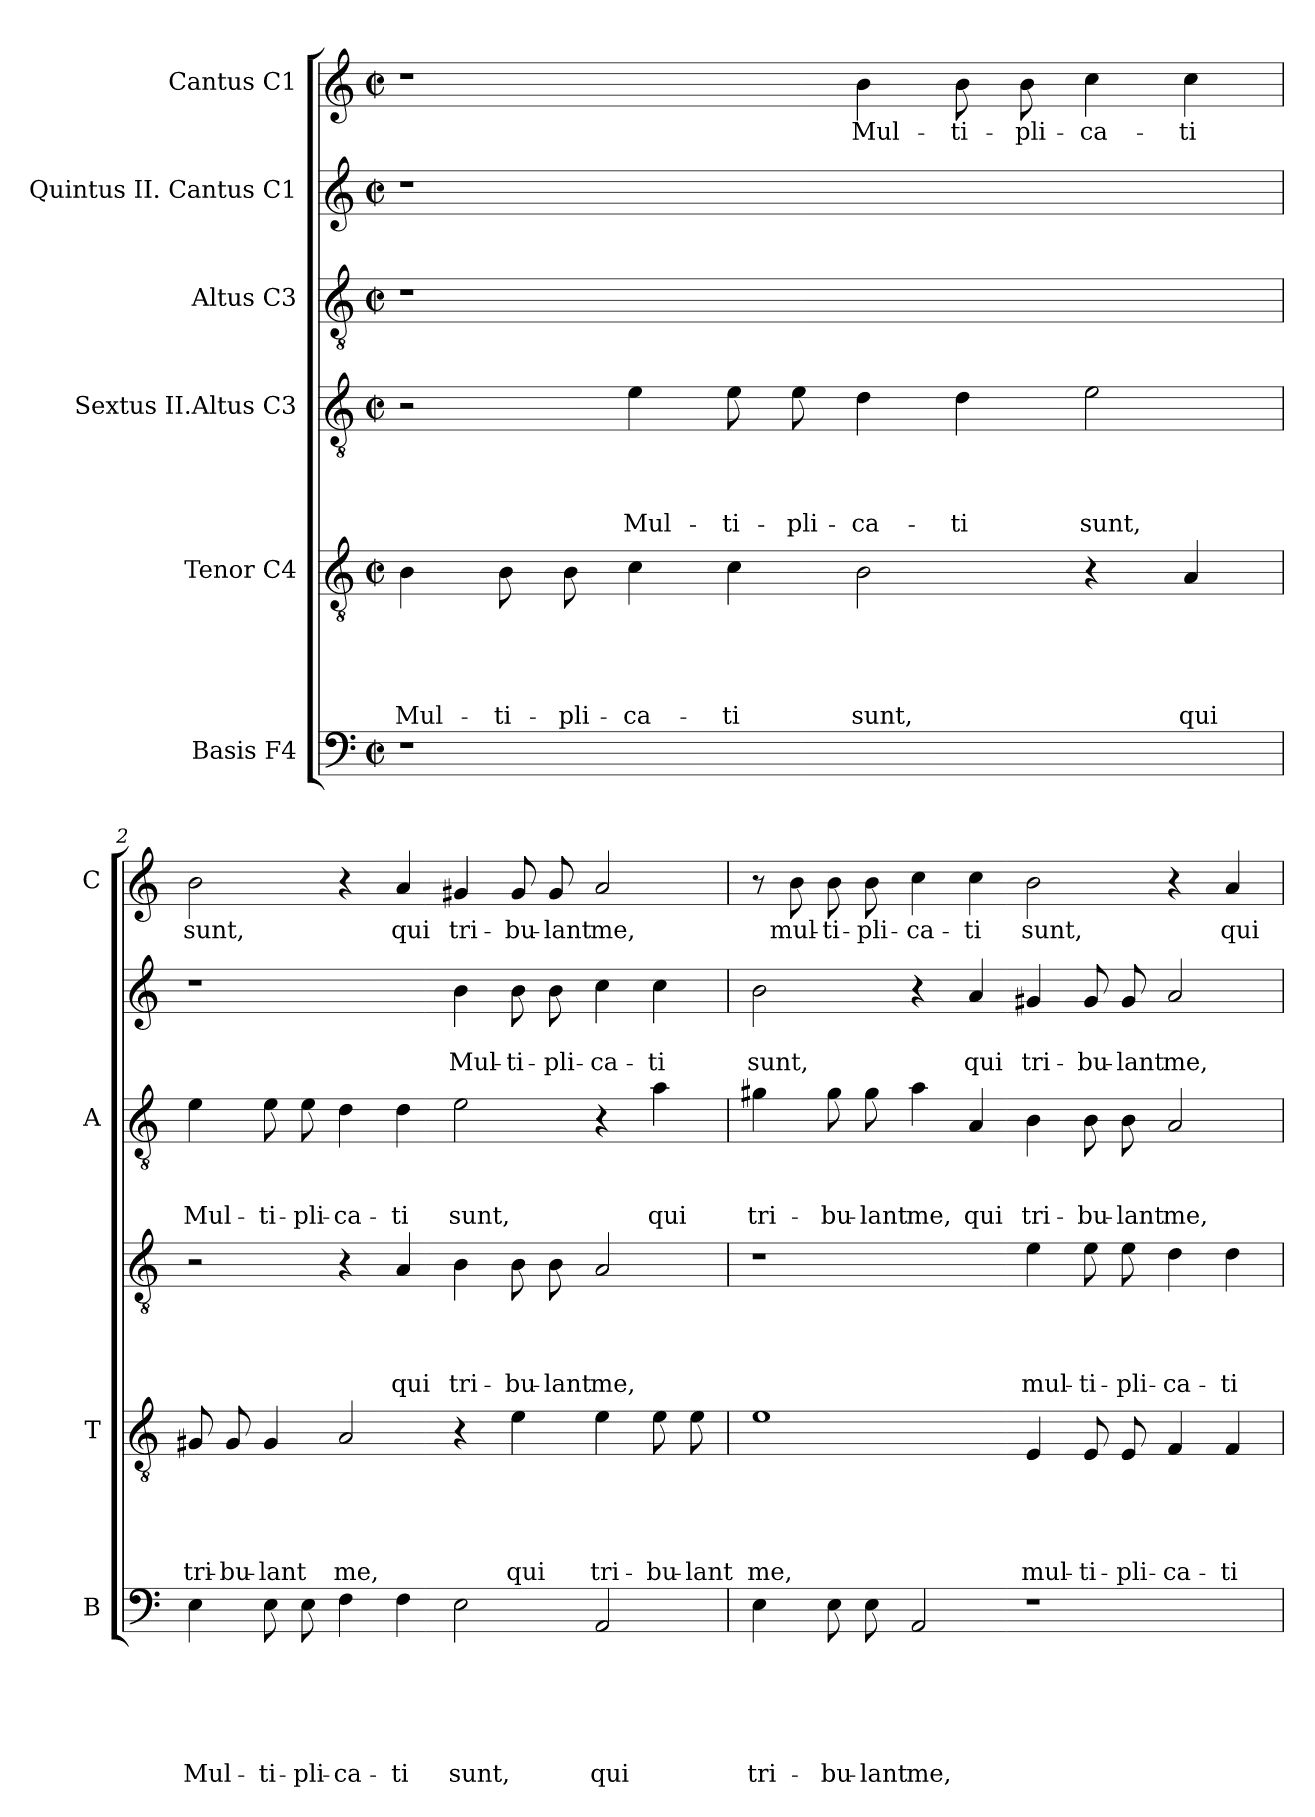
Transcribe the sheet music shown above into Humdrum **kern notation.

**kern	**text	**text	**text	**text	**text	**text	**kern	**text	**text	**text	**text	**text	**kern	**text	**text	**text	**text	**kern	**text	**text	**text	**kern	**text	**text	**kern	**text
*part6	*part6	*part6	*part6	*part6	*part6	*part6	*part5	*part5	*part5	*part5	*part5	*part5	*part4	*part4	*part4	*part4	*part4	*part3	*part3	*part3	*part3	*part2	*part2	*part2	*part1	*part1
*staff6	*staff6	*staff6	*staff6	*staff6	*staff6	*staff6	*staff5	*staff5	*staff5	*staff5	*staff5	*staff5	*staff4	*staff4	*staff4	*staff4	*staff4	*staff3	*staff3	*staff3	*staff3	*staff2	*staff2	*staff2	*staff1	*staff1
*I"Basis F4	*	*	*	*	*	*	*I"Tenor C4	*	*	*	*	*	*I"Sextus II.Altus C3	*	*	*	*	*I"Altus C3	*	*	*	*I"Quintus II. Cantus C1	*	*	*I"Cantus C1	*
*I'B	*	*	*	*	*	*	*I'T	*	*	*	*	*	*	*	*	*	*	*I'A	*	*	*	*	*	*	*I'C	*
*clefF4	*	*	*	*	*	*	*clefGv2	*	*	*	*	*	*clefGv2	*	*	*	*	*clefGv2	*	*	*	*clefG2	*	*	*clefG2	*
*k[]	*	*	*	*	*	*	*k[]	*	*	*	*	*	*k[]	*	*	*	*	*k[]	*	*	*	*k[]	*	*	*k[]	*
*C:	*	*	*	*	*	*	*C:	*	*	*	*	*	*C:	*	*	*	*	*C:	*	*	*	*C:	*	*	*C:	*
*M2/2	*	*	*	*	*	*	*M2/2	*	*	*	*	*	*M2/2	*	*	*	*	*M2/2	*	*	*	*M2/2	*	*	*M2/2	*
*met(c|)	*	*	*	*	*	*	*met(c|)	*	*	*	*	*	*met(c|)	*	*	*	*	*met(c|)	*	*	*	*met(c|)	*	*	*met(c|)	*
=1	=1	=1	=1	=1	=1	=1	=1	=1	=1	=1	=1	=1	=1	=1	=1	=1	=1	=1	=1	=1	=1	=1	=1	=1	=1	=1
1r	.	.	.	.	.	.	4B\	.	.	.	.	Mul-	2r	.	.	.	.	1r	.	.	.	1r	.	.	1r	.
.	.	.	.	.	.	.	8B\	.	.	.	.	-ti-	.	.	.	.	.	.	.	.	.	.	.	.	.	.
.	.	.	.	.	.	.	8B\	.	.	.	.	-pli-	.	.	.	.	.	.	.	.	.	.	.	.	.	.
.	.	.	.	.	.	.	4c\	.	.	.	.	-ca-	4e\	.	.	.	Mul-	.	.	.	.	.	.	.	.	.
.	.	.	.	.	.	.	4c\	.	.	.	.	-ti	8e\	.	.	.	-ti-	.	.	.	.	.	.	.	.	.
.	.	.	.	.	.	.	.	.	.	.	.	.	8e\	.	.	.	-pli-	.	.	.	.	.	.	.	.	.
1ryy	.	.	.	.	.	.	2B\	.	.	.	.	sunt,	4d\	.	.	.	-ca-	1ryy	.	.	.	1ryy	.	.	4b\	Mul-
.	.	.	.	.	.	.	.	.	.	.	.	.	4d\	.	.	.	-ti	.	.	.	.	.	.	.	8b\	-ti-
.	.	.	.	.	.	.	.	.	.	.	.	.	.	.	.	.	.	.	.	.	.	.	.	.	8b\	-pli-
.	.	.	.	.	.	.	4r	.	.	.	.	.	2e\	.	.	.	sunt,	.	.	.	.	.	.	.	4cc\	-ca-
.	.	.	.	.	.	.	4A/	.	.	.	.	qui	.	.	.	.	.	.	.	.	.	.	.	.	4cc\	-ti
=2	=2	=2	=2	=2	=2	=2	=2	=2	=2	=2	=2	=2	=2	=2	=2	=2	=2	=2	=2	=2	=2	=2	=2	=2	=2	=2
4E\	.	.	.	.	.	Mul-	8G#X/	.	.	.	.	tri-	2r	.	.	.	.	4e\	.	.	Mul-	1r	.	.	2b\	sunt,
.	.	.	.	.	.	.	8G#/	.	.	.	.	-bu-	.	.	.	.	.	.	.	.	.	.	.	.	.	.
8E\	.	.	.	.	.	-ti-	4G#/	.	.	.	.	-lant	.	.	.	.	.	8e\	.	.	-ti-	.	.	.	.	.
8E\	.	.	.	.	.	-pli-	.	.	.	.	.	.	.	.	.	.	.	8e\	.	.	-pli-	.	.	.	.	.
4F\	.	.	.	.	.	-ca-	2A/	.	.	.	.	me,	4r	.	.	.	.	4d\	.	.	-ca-	.	.	.	4r	.
4F\	.	.	.	.	.	-ti	.	.	.	.	.	.	4A/	.	.	.	qui	4d\	.	.	-ti	.	.	.	4a/	qui
2E\	.	.	.	.	.	sunt,	4r	.	.	.	.	.	4B\	.	.	.	tri-	2e\	.	.	sunt,	4b\	.	Mul-	4g#X/	tri-
.	.	.	.	.	.	.	4e\	.	.	.	.	qui	8B\	.	.	.	-bu-	.	.	.	.	8b\	.	-ti-	8g#/	-bu-
.	.	.	.	.	.	.	.	.	.	.	.	.	8B\	.	.	.	-lant	.	.	.	.	8b\	.	-pli-	8g#/	-lant
2AA/	.	.	.	.	.	qui	4e\	.	.	.	.	tri-	2A/	.	.	.	me,	4r	.	.	.	4cc\	.	-ca-	2a/	me,
.	.	.	.	.	.	.	8e\	.	.	.	.	-bu-	.	.	.	.	.	4a\	.	.	qui	4cc\	.	-ti	.	.
.	.	.	.	.	.	.	8e\	.	.	.	.	-lant	.	.	.	.	.	.	.	.	.	.	.	.	.	.
!!LO:LB:g=z
=3	=3	=3	=3	=3	=3	=3	=3	=3	=3	=3	=3	=3	=3	=3	=3	=3	=3	=3	=3	=3	=3	=3	=3	=3	=3	=3
4E\	.	.	.	.	.	tri-	1e	.	.	.	.	me,	1r	.	.	.	.	4g#X\	.	.	tri-	2b\	.	sunt,	8r	.
.	.	.	.	.	.	.	.	.	.	.	.	.	.	.	.	.	.	.	.	.	.	.	.	.	8b\	mul-
8E\	.	.	.	.	.	-bu-	.	.	.	.	.	.	.	.	.	.	.	8g#\	.	.	-bu-	.	.	.	8b\	-ti-
8E\	.	.	.	.	.	-lant	.	.	.	.	.	.	.	.	.	.	.	8g#\	.	.	-lant	.	.	.	8b\	-pli-
2AA/	.	.	.	.	.	me,	.	.	.	.	.	.	.	.	.	.	.	4a\	.	.	me,	4r	.	.	4cc\	-ca-
.	.	.	.	.	.	.	.	.	.	.	.	.	.	.	.	.	.	4A/	.	.	qui	4a/	.	qui	4cc\	-ti
1r	.	.	.	.	.	.	4E/	.	.	.	.	mul-	4e\	.	.	.	mul-	4B\	.	.	tri-	4g#X/	.	tri-	2b\	sunt,
.	.	.	.	.	.	.	8E/	.	.	.	.	-ti-	8e\	.	.	.	-ti-	8B\	.	.	-bu-	8g#/	.	-bu-	.	.
.	.	.	.	.	.	.	8E/	.	.	.	.	-pli-	8e\	.	.	.	-pli-	8B\	.	.	-lant	8g#/	.	-lant	.	.
.	.	.	.	.	.	.	4F/	.	.	.	.	-ca-	4d\	.	.	.	-ca-	2A/	.	.	me,	2a/	.	me,	4r	.
.	.	.	.	.	.	.	4F/	.	.	.	.	-ti	4d\	.	.	.	-ti	.	.	.	.	.	.	.	4a/	qui
=	=	=	=	=	=	=	=	=	=	=	=	=	=	=	=	=	=	=	=	=	=	=	=	=	=	=
*-	*-	*-	*-	*-	*-	*-	*-	*-	*-	*-	*-	*-	*-	*-	*-	*-	*-	*-	*-	*-	*-	*-	*-	*-	*-	*-
